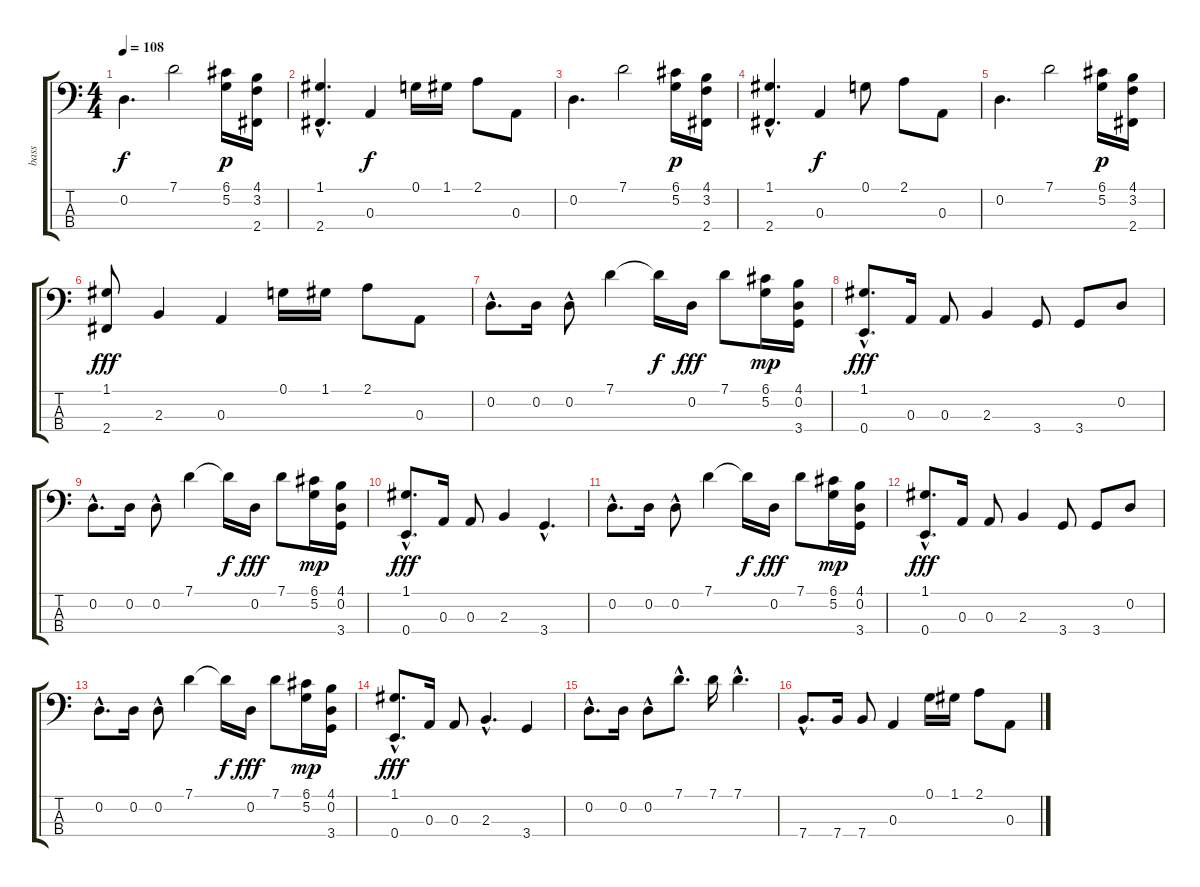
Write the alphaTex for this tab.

\track ("bass" "bass") {instrument electricbasspick}
\staff {score tabs}
\tuning (G2 D2 A1 E1) {hide}
\ts (4 4)
\tempo 108
\clef f4
\ks c
0.2.4{d dy f} 7.1.2 (6.1 5.2).16{dy p} (4.1 3.2 2.4).16 |
(1.1 2.4{hac}).4{d} 0.3.4{dy f} 0.1.16 1.1.16 2.1.8 0.3.8 |
0.2.4{d} 7.1.2 (6.1 5.2).16{dy p} (4.1 3.2 2.4).16 |
(1.1 2.4{hac}).4{d} 0.3.4{dy f} 0.1.8 2.1.8 0.3.8 |
0.2.4{d} 7.1.2 (6.1 5.2).16{dy p} (4.1 3.2 2.4).16 |
(1.1 2.4).8{dy fff} 2.3.4 0.3.4 0.1.16 1.1.16 2.1.8 0.3.8 |
0.2{hac}.8{d} 0.2.16 0.2{hac}.8 7.1.4 7.1{t}.16{dy f} 0.2.16{dy fff} 7.1.8 (6.1 5.2).16{dy mp} (4.1 0.2 3.4).16 |
(1.1 0.4{hac}).8{d dy fff} 0.3.16 0.3.8 2.3.4 3.4.8 3.4.8 0.2.8 |
0.2{hac}.8{d} 0.2.16 0.2{hac}.8 7.1.4 7.1{t}.16{dy f} 0.2.16{dy fff} 7.1.8 (6.1 5.2).16{dy mp} (4.1 0.2 3.4).16 |
(1.1 0.4{hac}).8{d dy fff} 0.3.16 0.3.8 2.3.4 3.4{hac}.4{d} |
0.2{hac}.8{d} 0.2.16 0.2{hac}.8 7.1.4 7.1{t}.16{dy f} 0.2.16{dy fff} 7.1.8 (6.1 5.2).16{dy mp} (4.1 0.2 3.4).16 |
(1.1 0.4{hac}).8{d dy fff} 0.3.16 0.3.8 2.3.4 3.4.8 3.4.8 0.2.8 |
0.2{hac}.8{d} 0.2.16 0.2{hac}.8 7.1.4 7.1{t}.16{dy f} 0.2.16{dy fff} 7.1.8 (6.1 5.2).16{dy mp} (4.1 0.2 3.4).16 |
(1.1 0.4{hac}).8{d dy fff} 0.3.16 0.3.8 2.3{hac}.4{d} 3.4.4 |
0.2{hac}.8{d volume 12} 0.2.16 0.2{hac}.8 7.1{hac}.8{d} 7.1.16 7.1{hac}.4{d} |
7.4{hac}.8{d} 7.4.16 7.4.8 0.3.4 0.1.16 1.1.16 2.1.8 0.3.8
